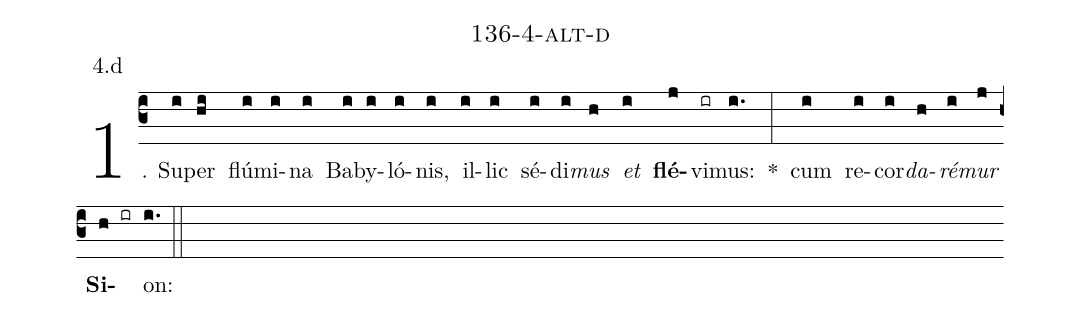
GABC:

name: 136-4-alt-d;
annotation: 4.d;
%%
(c3)1. Su(i)per(hi) flú(i)mi(i)na(i) Ba(i)by(i)ló(i)nis,(i) il(i)lic(i) sé(i)di(i)<i>mus</i>(h) <i>et</i>(i) <b>flé</b>(j)vi(ir)mus:(i.) *(:) cum(i) re(i)cor(i)<i>da</i>(h)<i>ré</i>(i)<i>mur</i>(j) <b>Si</b>(h ir)on:(i.) (::)
